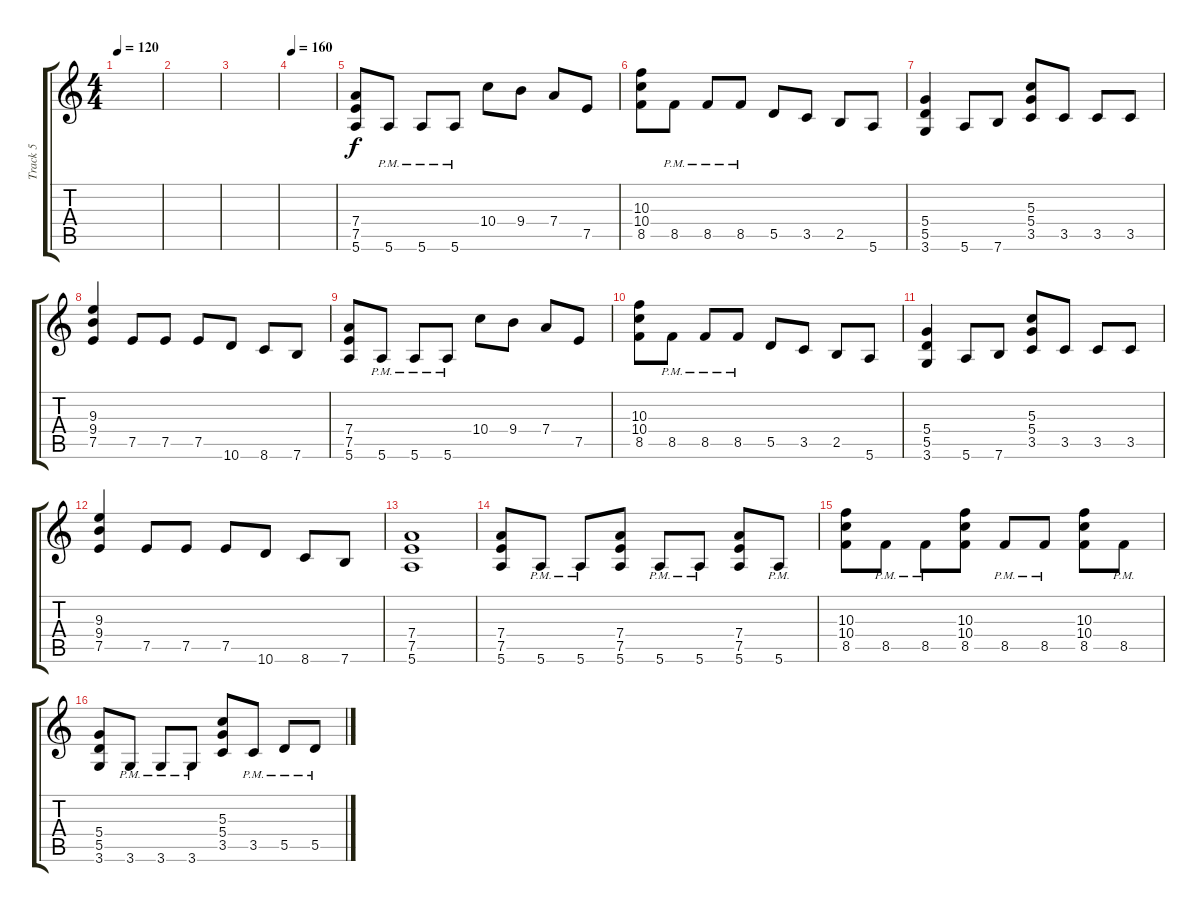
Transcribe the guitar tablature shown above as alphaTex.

\track ("Track 5" "Track 5") {instrument overdrivenguitar}
\staff {score tabs}
\tuning (E4 B3 G3 D3 A2 E2) {hide}
\ts (4 4)
\tempo 120
\tempo 70
\tempo 120
\clef g2
\ks c
|
|
|
\tempo 160
|
(7.4 7.5 5.6).8 5.6{pm}.8 5.6{pm}.8 5.6{pm}.8 10.4.8 9.4.8 7.4.8 7.5.8 |
(10.3 10.4 8.5).8 8.5{pm}.8 8.5{pm}.8 8.5{pm}.8 5.5.8 3.5.8 2.5.8 5.6.8 |
(5.4 5.5 3.6).4 5.6.8 7.6.8 (5.3 5.4 3.5).8 3.5.8 3.5.8 3.5.8 |
(9.3 9.4 7.5).4 7.5.8 7.5.8 7.5.8 10.6.8 8.6.8 7.6.8 |
(7.4 7.5 5.6).8 5.6{pm}.8 5.6{pm}.8 5.6{pm}.8 10.4.8 9.4.8 7.4.8 7.5.8 |
(10.3 10.4 8.5).8 8.5{pm}.8 8.5{pm}.8 8.5{pm}.8 5.5.8 3.5.8 2.5.8 5.6.8 |
(5.4 5.5 3.6).4 5.6.8 7.6.8 (5.3 5.4 3.5).8 3.5.8 3.5.8 3.5.8 |
(9.3 9.4 7.5).4 7.5.8 7.5.8 7.5.8 10.6.8 8.6.8 7.6.8 |
(7.4 7.5 5.6).1 |
(7.4 7.5 5.6).8 5.6{pm}.8 5.6{pm}.8 (7.4 7.5 5.6).8 5.6{pm}.8 5.6{pm}.8 (7.4 7.5 5.6).8 5.6{pm}.8 |
(10.3 10.4 8.5).8 8.5{pm}.8 8.5{pm}.8 (10.3 10.4 8.5).8 8.5{pm}.8 8.5{pm}.8 (10.3 10.4 8.5).8 8.5{pm}.8 |
(5.4 5.5 3.6).8 3.6{pm}.8 3.6{pm}.8 3.6{pm}.8 (5.3 5.4 3.5).8 3.5{pm}.8 5.5{pm}.8 5.5{pm}.8
